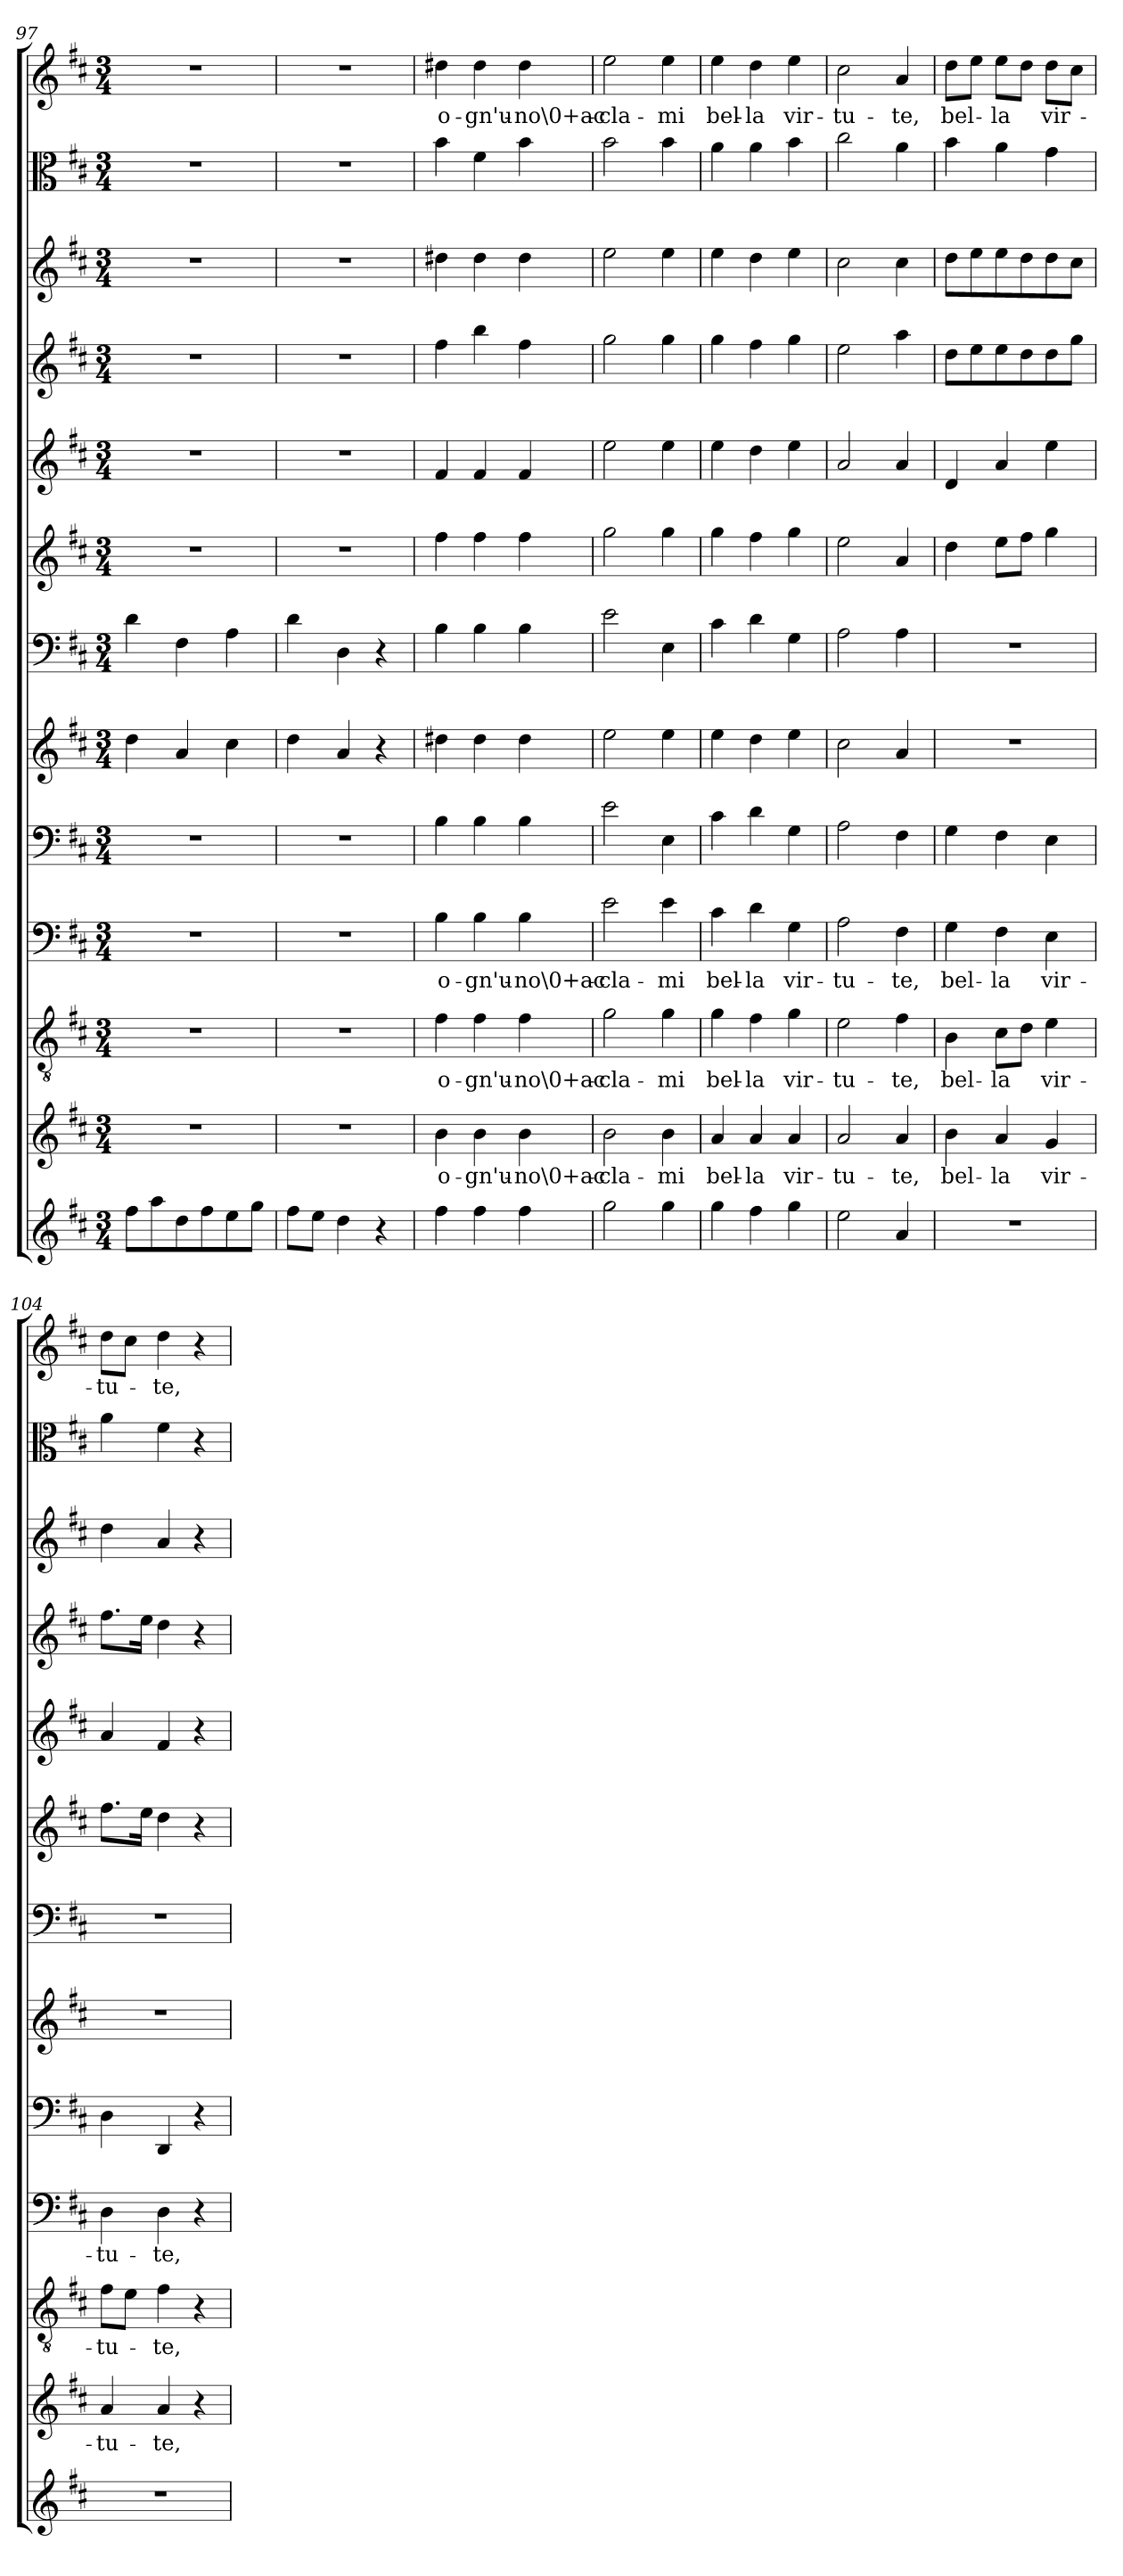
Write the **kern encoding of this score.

**kern	**kern	**text	**kern	**text	**kern	**text	**kern	**kern	**kern	**kern	**kern	**kern	**kern	**kern	**kern	**text
*part13	*part12	*part12	*part11	*part11	*part10	*part10	*part9	*part8	*part7	*part6	*part5	*part4	*part3	*part2	*part1	*part1
*staff13	*staff12	*staff12	*staff11	*staff11	*staff10	*staff10	*staff9	*staff8	*staff7	*staff6	*staff5	*staff4	*staff3	*staff2	*staff1	*staff1
*clefG2	*clefG2	*	*clefGv2	*	*clefF4	*	*clefF4	*clefG2	*clefF4	*clefG2	*clefG2	*clefG2	*clefG2	*clefC3	*clefG2	*
*k[f#c#]	*k[f#c#]	*	*k[f#c#]	*	*k[f#c#]	*	*k[f#c#]	*k[f#c#]	*k[f#c#]	*k[f#c#]	*k[f#c#]	*k[f#c#]	*k[f#c#]	*k[f#c#]	*k[f#c#]	*
*D:	*D:	*	*D:	*	*D:	*	*D:	*D:	*D:	*D:	*D:	*D:	*D:	*D:	*D:	*
*M3/4	*M3/4	*	*M3/4	*	*M3/4	*	*M3/4	*M3/4	*M3/4	*M3/4	*M3/4	*M3/4	*M3/4	*M3/4	*M3/4	*
=97	=97	=97	=97	=97	=97	=97	=97	=97	=97	=97	=97	=97	=97	=97	=97	=97
8ff#\L	2.r	.	2.r	.	2.r	.	2.r	4dd\	4d\	2.r	2.r	2.r	2.r	2.r	2.r	.
8aa\	.	.	.	.	.	.	.	.	.	.	.	.	.	.	.	.
8dd\	.	.	.	.	.	.	.	4a/	4F#\	.	.	.	.	.	.	.
8ff#\	.	.	.	.	.	.	.	.	.	.	.	.	.	.	.	.
8ee\	.	.	.	.	.	.	.	4cc#\	4A\	.	.	.	.	.	.	.
8gg\J	.	.	.	.	.	.	.	.	.	.	.	.	.	.	.	.
=98	=98	=98	=98	=98	=98	=98	=98	=98	=98	=98	=98	=98	=98	=98	=98	=98
8ff#\L	2.r	.	2.r	.	2.r	.	2.r	4dd\	4d\	2.r	2.r	2.r	2.r	2.r	2.r	.
8ee\J	.	.	.	.	.	.	.	.	.	.	.	.	.	.	.	.
4dd\	.	.	.	.	.	.	.	4a/	4D\	.	.	.	.	.	.	.
4r	.	.	.	.	.	.	.	4r	4r	.	.	.	.	.	.	.
=99	=99	=99	=99	=99	=99	=99	=99	=99	=99	=99	=99	=99	=99	=99	=99	=99
4ff#\	4b\	o-	4f#\	o-	4B\	o-	4B\	4dd#X\	4B\	4ff#\	4f#/	4ff#\	4dd#X\	4b\	4dd#X\	o-
4ff#\	4b\	-gn'u-	4f#\	-gn'u-	4B\	-gn'u-	4B\	4dd#\	4B\	4ff#\	4f#/	4bb\	4dd#\	4f#\	4dd#\	-gn'u-
4ff#\	4b\	-no\0+ac-	4f#\	-no\0+ac-	4B\	-no\0+ac-	4B\	4dd#\	4B\	4ff#\	4f#/	4ff#\	4dd#\	4b\	4dd#\	-no\0+ac-
=100	=100	=100	=100	=100	=100	=100	=100	=100	=100	=100	=100	=100	=100	=100	=100	=100
2gg\	2b\	-cla-	2g\	-cla-	2e\	-cla-	2e\	2ee\	2e\	2gg\	2ee\	2gg\	2ee\	2b\	2ee\	-cla-
4gg\	4b\	-mi	4g\	-mi	4e\	-mi	4E\	4ee\	4E\	4gg\	4ee\	4gg\	4ee\	4b\	4ee\	-mi
=101	=101	=101	=101	=101	=101	=101	=101	=101	=101	=101	=101	=101	=101	=101	=101	=101
4gg\	4a/	bel-	4g\	bel-	4c#\	bel-	4c#\	4ee\	4c#\	4gg\	4ee\	4gg\	4ee\	4a\	4ee\	bel-
4ff#\	4a/	-la	4f#\	-la	4d\	-la	4d\	4dd\	4d\	4ff#\	4dd\	4ff#\	4dd\	4a\	4dd\	-la
4gg\	4a/	vir-	4g\	vir-	4G\	vir-	4G\	4ee\	4G\	4gg\	4ee\	4gg\	4ee\	4b\	4ee\	vir-
=102	=102	=102	=102	=102	=102	=102	=102	=102	=102	=102	=102	=102	=102	=102	=102	=102
2ee\	2a/	-tu-	2e\	-tu-	2A\	-tu-	2A\	2cc#\	2A\	2ee\	2a/	2ee\	2cc#\	2cc#\	2cc#\	-tu-
4a/	4a/	-te,	4f#\	-te,	4F#\	-te,	4F#\	4a/	4A\	4a/	4a/	4aa\	4cc#\	4a\	4a/	-te,
=103	=103	=103	=103	=103	=103	=103	=103	=103	=103	=103	=103	=103	=103	=103	=103	=103
2.r	4b\	bel-	4B\	bel-	4G\	bel-	4G\	2.r	2.r	4dd\	4d/	8dd\L	8dd\L	4b\	8dd\L	bel-
.	.	.	.	.	.	.	.	.	.	.	.	8ee\	8ee\	.	8ee\J	.
.	4a/	-la	8c#\L	-la	4F#\	-la	4F#\	.	.	8ee\L	4a/	8ee\	8ee\	4a\	8ee\L	-la
.	.	.	8d\J	.	.	.	.	.	.	8ff#\J	.	8dd\	8dd\	.	8dd\J	.
.	4g/	vir-	4e\	vir-	4E\	vir-	4E\	.	.	4gg\	4ee\	8dd\	8dd\	4g\	8dd\L	vir-
.	.	.	.	.	.	.	.	.	.	.	.	8gg\J	8cc#\J	.	8cc#\J	.
=104	=104	=104	=104	=104	=104	=104	=104	=104	=104	=104	=104	=104	=104	=104	=104	=104
2.r	4a/	-tu-	8f#\L	-tu-	4D\	-tu-	4D\	2.r	2.r	8.ff#\L	4a/	8.ff#\L	4dd\	4a\	8dd\L	-tu-
.	.	.	8e\J	.	.	.	.	.	.	.	.	.	.	.	8cc#\J	.
.	.	.	.	.	.	.	.	.	.	16ee\Jk	.	16ee\Jk	.	.	.	.
.	4a/	-te,	4f#\	-te,	4D\	-te,	4DD/	.	.	4dd\	4f#/	4dd\	4a/	4f#\	4dd\	-te,
.	4r	.	4r	.	4r	.	4r	.	.	4r	4r	4r	4r	4r	4r	.
=	=	=	=	=	=	=	=	=	=	=	=	=	=	=	=	=
*-	*-	*-	*-	*-	*-	*-	*-	*-	*-	*-	*-	*-	*-	*-	*-	*-
